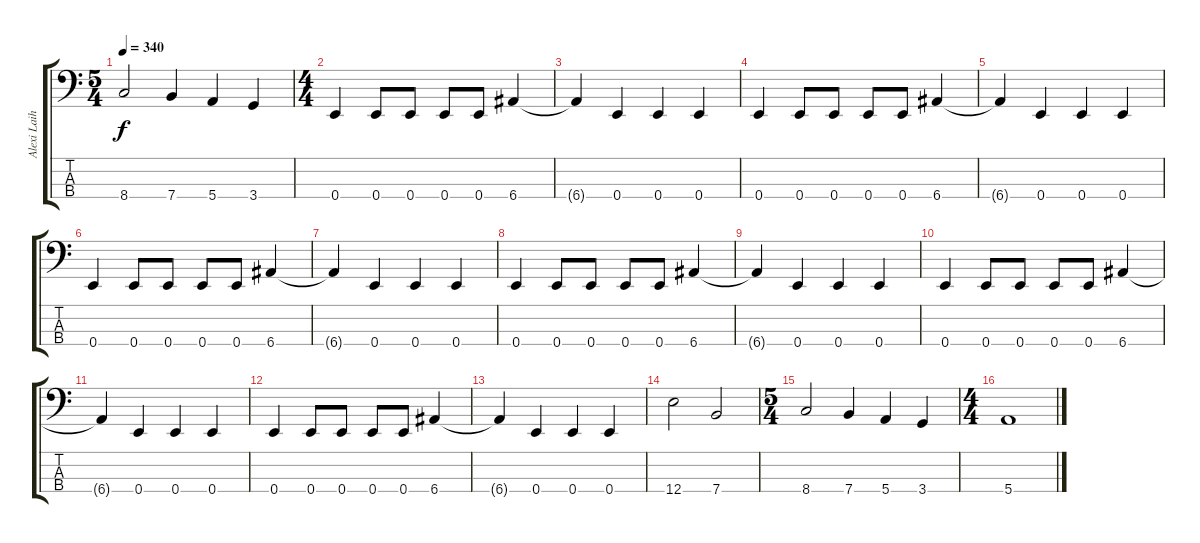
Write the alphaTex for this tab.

\track ("Alexi Laiho Bass" "Alexi Laih") {instrument electricbasspick}
\staff {score tabs}
\tuning (G2 D2 A1 E1) {hide}
\ts (5 4)
\tempo 340
\clef f4
\ks c
8.4.2{dy f} 7.4.4 5.4.4 3.4.4 |
\ts (4 4)
0.4.4 0.4.8 0.4.8 0.4.8 0.4.8 6.4.4 |
6.4{t}.4 0.4.4 0.4.4 0.4.4 |
0.4.4 0.4.8 0.4.8 0.4.8 0.4.8 6.4.4 |
6.4{t}.4 0.4.4 0.4.4 0.4.4 |
0.4.4 0.4.8 0.4.8 0.4.8 0.4.8 6.4.4 |
6.4{t}.4 0.4.4 0.4.4 0.4.4 |
0.4.4 0.4.8 0.4.8 0.4.8 0.4.8 6.4.4 |
6.4{t}.4 0.4.4 0.4.4 0.4.4 |
0.4.4 0.4.8 0.4.8 0.4.8 0.4.8 6.4.4 |
6.4{t}.4 0.4.4 0.4.4 0.4.4 |
0.4.4 0.4.8 0.4.8 0.4.8 0.4.8 6.4.4 |
6.4{t}.4 0.4.4 0.4.4 0.4.4 |
12.4.2 7.4.2 |
\ts (5 4)
8.4.2 7.4.4 5.4.4 3.4.4 |
\ts (4 4)
5.4.1
